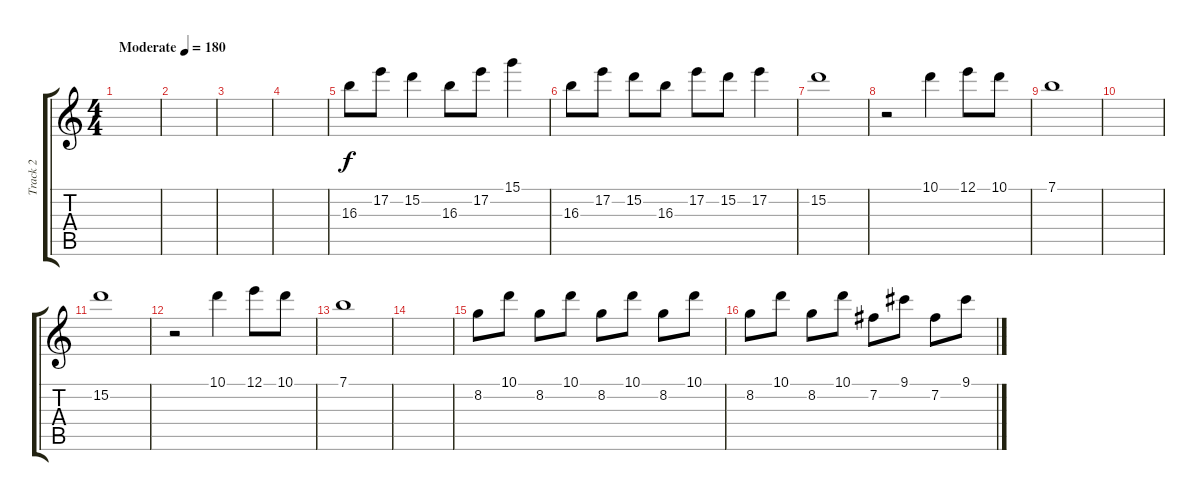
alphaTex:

\track ("Track 2" "Track 2") {instrument distortionguitar}
\staff {score tabs}
\tuning (E4 B3 G3 D3 A2 E2) {hide}
\ts (4 4)
\tempo (180 "Moderate")
\clef g2
\ks c
|
|
|
|
16.3.8 17.2.8 15.2.4 16.3.8 17.2.8 15.1.4 |
16.3.8 17.2.8 15.2.8 16.3.8 17.2.8 15.2.8 17.2.4 |
15.2.1 |
r.2 10.1.4 12.1.8 10.1.8 |
7.1.1 |
|
15.2.1 |
r.2 10.1.4 12.1.8 10.1.8 |
7.1.1 |
|
8.2.8 10.1.8 8.2.8 10.1.8 8.2.8 10.1.8 8.2.8 10.1.8 |
8.2.8 10.1.8 8.2.8 10.1.8 7.2.8 9.1.8 7.2.8 9.1.8
